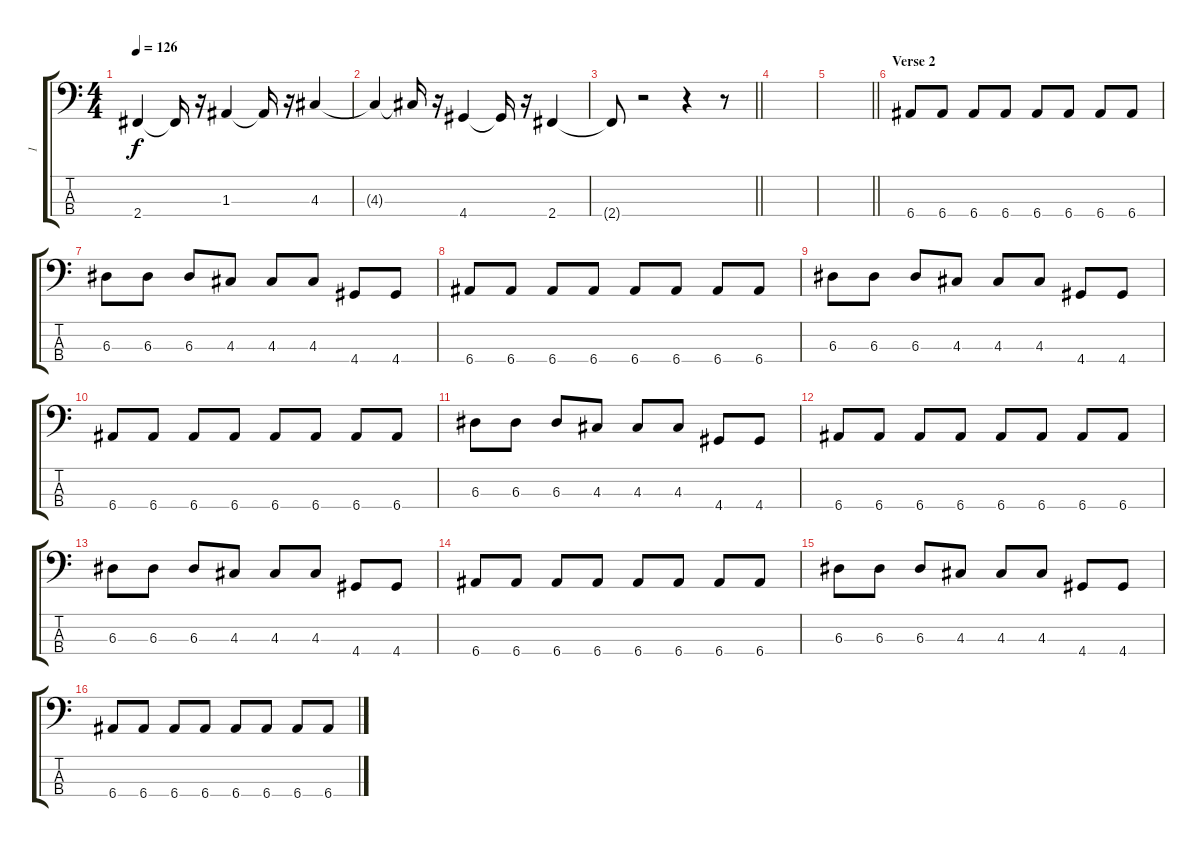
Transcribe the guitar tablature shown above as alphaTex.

\track ("1" "1") {instrument electricbassfinger}
\staff {score tabs}
\tuning (G2 D2 A1 E1) {hide}
\ts (4 4)
\tempo 126
\clef f4
\ks c
2.4{t}.4{dy f} 2.4{t}.16 r.16 1.3.4 1.3{t}.16 r.16 4.3.4 |
4.3{t}.4 4.3{t}.16 r.16 4.4.4 4.4{t}.16 r.16 2.4.4 |
\barLineRight lightlight
2.4{t}.8 r.2 r.4 r.8 |
\section ("" "")
|
\barLineRight lightlight
|
\section ("" "Verse 2")
6.4.8 6.4.8 6.4.8 6.4.8 6.4.8 6.4.8 6.4.8 6.4.8 |
6.3.8 6.3.8 6.3.8 4.3.8 4.3.8 4.3.8 4.4.8 4.4.8 |
6.4.8 6.4.8 6.4.8 6.4.8 6.4.8 6.4.8 6.4.8 6.4.8 |
6.3.8 6.3.8 6.3.8 4.3.8 4.3.8 4.3.8 4.4.8 4.4.8 |
6.4.8 6.4.8 6.4.8 6.4.8 6.4.8 6.4.8 6.4.8 6.4.8 |
6.3.8 6.3.8 6.3.8 4.3.8 4.3.8 4.3.8 4.4.8 4.4.8 |
6.4.8 6.4.8 6.4.8 6.4.8 6.4.8 6.4.8 6.4.8 6.4.8 |
6.3.8 6.3.8 6.3.8 4.3.8 4.3.8 4.3.8 4.4.8 4.4.8 |
6.4.8 6.4.8 6.4.8 6.4.8 6.4.8 6.4.8 6.4.8 6.4.8 |
6.3.8 6.3.8 6.3.8 4.3.8 4.3.8 4.3.8 4.4.8 4.4.8 |
6.4.8 6.4.8 6.4.8 6.4.8 6.4.8 6.4.8 6.4.8 6.4.8
